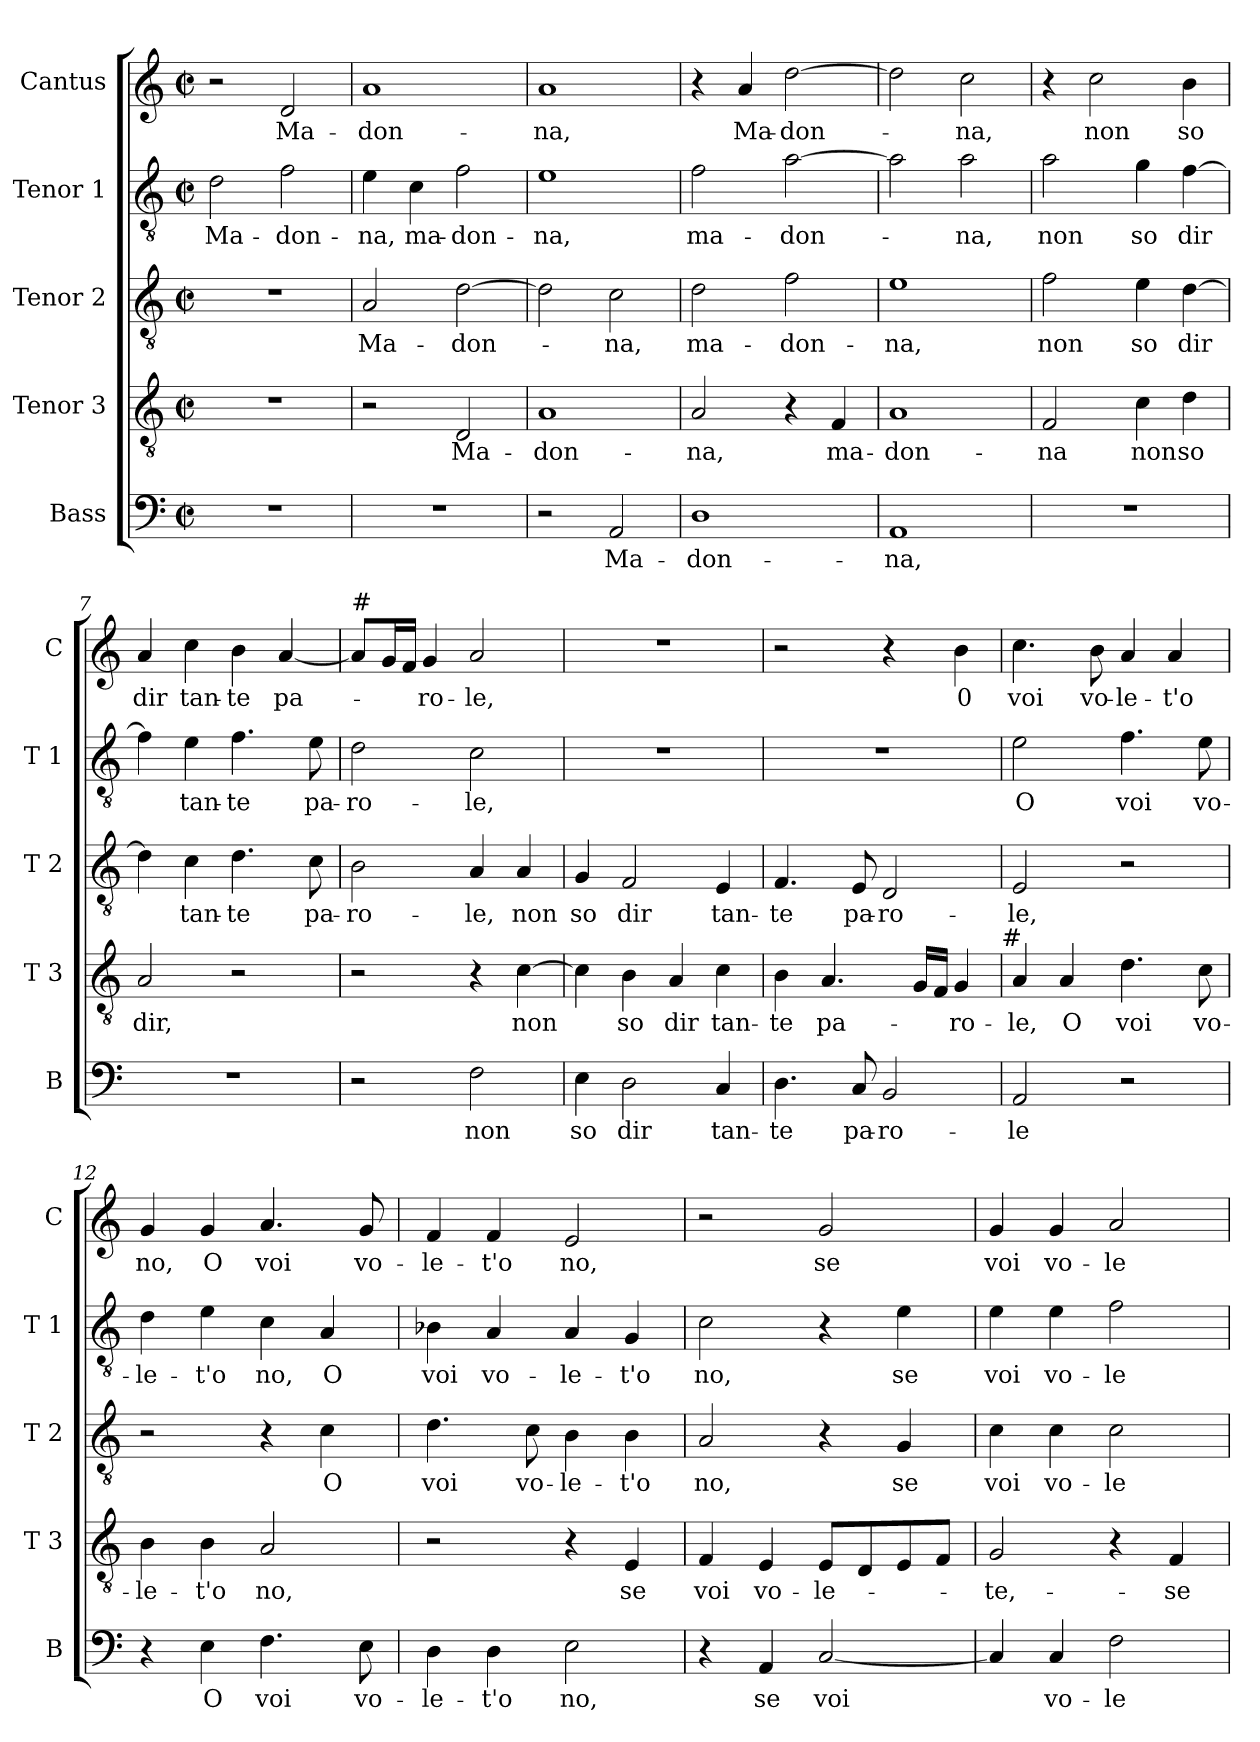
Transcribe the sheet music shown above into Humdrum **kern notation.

**kern	**text	**kern	**text	**kern	**text	**kern	**text	**kern	**text
*part5	*part5	*part4	*part4	*part3	*part3	*part2	*part2	*part1	*part1
*staff5	*staff5	*staff4	*staff4	*staff3	*staff3	*staff2	*staff2	*staff1	*staff1
*I"Bass	*	*I"Tenor 3	*	*I"Tenor 2	*	*I"Tenor 1	*	*I"Cantus	*
*I'B	*	*I'T 3	*	*I'T 2	*	*I'T 1	*	*I'C	*
*clefF4	*	*clefGv2	*	*clefGv2	*	*clefGv2	*	*clefG2	*
*k[]	*	*k[]	*	*k[]	*	*k[]	*	*k[]	*
*C:	*	*C:	*	*C:	*	*C:	*	*C:	*
*M2/2	*	*M2/2	*	*M2/2	*	*M2/2	*	*M2/2	*
*met(c|)	*	*met(c|)	*	*met(c|)	*	*met(c|)	*	*met(c|)	*
=1	=1	=1	=1	=1	=1	=1	=1	=1	=1
1r	.	1r	.	1r	.	2d\	Ma-	2r	.
.	.	.	.	.	.	2f\	-don-	2d/	Ma-
=2	=2	=2	=2	=2	=2	=2	=2	=2	=2
1r	.	2r	.	2A/	Ma-	4e\	-na,	1a	-don-
.	.	.	.	.	.	4c\	ma-	.	.
.	.	2D/	Ma-	[2d\	-don-	2f\	-don-	.	.
=3	=3	=3	=3	=3	=3	=3	=3	=3	=3
2r	.	1A	-don-	2d\]	.	1e	-na,	1a	-na,
2AA/	Ma-	.	.	2c\	-na,	.	.	.	.
=4	=4	=4	=4	=4	=4	=4	=4	=4	=4
1D	-don-	2A/	-na,	2d\	ma-	2f\	ma-	4r	.
.	.	.	.	.	.	.	.	4a/	Ma-
.	.	4r	.	2f\	-don-	[2a\	-don-	[2dd\	-don-
.	.	4F/	ma-	.	.	.	.	.	.
=5	=5	=5	=5	=5	=5	=5	=5	=5	=5
1AA	-na,	1A	-don-	1e	-na,	2a\]	.	2dd\]	.
.	.	.	.	.	.	2a\	-na,	2cc\	-na,
!!LO:LB:g=z
=6	=6	=6	=6	=6	=6	=6	=6	=6	=6
1r	.	2F/	-na	2f\	non	2a\	non	4r	.
.	.	.	.	.	.	.	.	2cc\	non
.	.	4c\	non	4e\	so	4g\	so	.	.
.	.	4d\	so	[4d\	dir	[4f\	dir	4b\	so
=7	=7	=7	=7	=7	=7	=7	=7	=7	=7
1r	.	2A/	dir,	4d\]	.	4f\]	.	4a/	dir
.	.	.	.	4c\	tan-	4e\	tan-	4cc\	tan-
.	.	2r	.	4.d\	-te	4.f\	-te	4b\	-te
.	.	.	.	.	.	.	.	[4a/	pa-
.	.	.	.	8c\	pa-	8e\	pa-	.	.
=8	=8	=8	=8	=8	=8	=8	=8	=8	=8
!	!	!	!	!	!	!	!	!LO:TX:a:t=#	!
2r	.	2r	.	2B\	-ro-	2d\	-ro-	8a/L]	.
.	.	.	.	.	.	.	.	16g/L	.
.	.	.	.	.	.	.	.	16f/JJ	.
.	.	.	.	.	.	.	.	4g/	-ro-
2F\	non	4r	.	4A/	-le,	2c\	-le,	2a/	-le,
.	.	[4c\	non	4A/	non	.	.	.	.
=9	=9	=9	=9	=9	=9	=9	=9	=9	=9
4E\	so	4c\]	.	4G/	so	1r	.	1r	.
2D\	dir	4B\	so	2F/	dir	.	.	.	.
.	.	4A/	dir	.	.	.	.	.	.
4C/	tan-	4c\	tan-	4E/	tan-	.	.	.	.
=10	=10	=10	=10	=10	=10	=10	=10	=10	=10
4.D\	-te	4B\	-te	4.F/	-te	1r	.	2r	.
.	.	4.A/	pa-	.	.	.	.	.	.
8C/	pa-	.	.	8E/	pa-	.	.	.	.
2BB/	-ro-	.	.	2D/	-ro-	.	.	4r	.
.	.	16G/LL	.	.	.	.	.	.	.
.	.	16F/JJ	.	.	.	.	.	.	.
.	.	4G/	-ro-	.	.	.	.	4b\	0
!	!	!LO:TX:a:t=#	!	!	!	!	!	!	!
!!LO:PB:g=z
=11	=11	=11	=11	=11	=11	=11	=11	=11	=11
2AA/	-le	4A/	-le,	2E/	-le,	2e\	O	4.cc\	voi
.	.	4A/	O	.	.	.	.	.	.
.	.	.	.	.	.	.	.	8b\	vo-
2r	.	4.d\	voi	2r	.	4.f\	voi	4a/	-le-
.	.	.	.	.	.	.	.	4a/	-t'o
.	.	8c\	vo-	.	.	8e\	vo-	.	.
=12	=12	=12	=12	=12	=12	=12	=12	=12	=12
4r	.	4B\	-le-	2r	.	4d\	-le-	4g/	no,
4E\	O	4B\	-t'o	.	.	4e\	-t'o	4g/	O
4.F\	voi	2A/	no,	4r	.	4c\	no,	4.a/	voi
.	.	.	.	4c\	O	4A/	O	.	.
8E\	vo-	.	.	.	.	.	.	8g/	vo-
=13	=13	=13	=13	=13	=13	=13	=13	=13	=13
4D\	-le-	2r	.	4.d\	voi	4B-X\	voi	4f/	-le-
4D\	-t'o	.	.	.	.	4A/	vo-	4f/	-t'o
.	.	.	.	8c\	vo-	.	.	.	.
2E\	no,	4r	.	4B\	-le-	4A/	-le-	2e/	no,
.	.	4E/	se	4B\	-t'o	4G/	-t'o	.	.
=14	=14	=14	=14	=14	=14	=14	=14	=14	=14
4r	.	4F/	voi	2A/	no,	2c\	no,	2r	.
4AA/	se	4E/	vo-	.	.	.	.	.	.
[2C/	voi	8E/L	-le-	4r	.	4r	.	2g/	se
.	.	8D/	.	.	.	.	.	.	.
.	.	8E/	.	4G/	se	4e\	se	.	.
.	.	8F/J	.	.	.	.	.	.	.
=15	=15	=15	=15	=15	=15	=15	=15	=15	=15
4C/]	.	2G/	-te,-	4c\	voi	4e\	voi	4g/	voi
4C/	vo-	.	.	4c\	vo-	4e\	vo-	4g/	vo-
2F\	-le-	4r	.	2c\	-le-	2f\	-le-	2a/	-le-
.	.	4F/	-se	.	.	.	.	.	.
=	=	=	=	=	=	=	=	=	=
*-	*-	*-	*-	*-	*-	*-	*-	*-	*-
